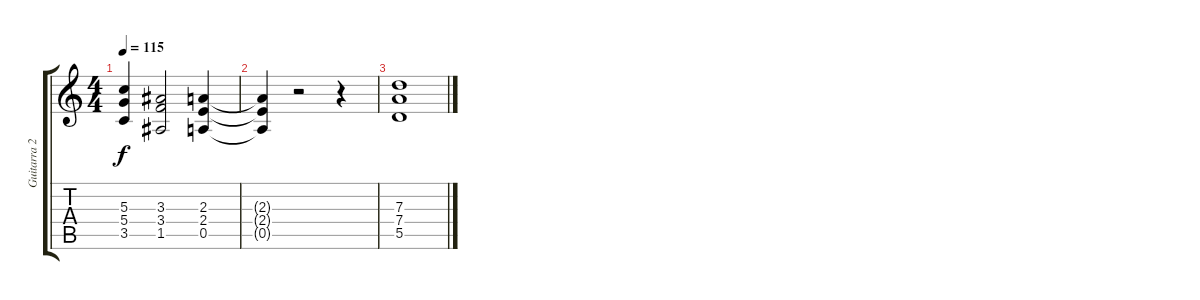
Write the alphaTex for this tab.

\track ("Guitarra 2" "Guitarra 2") {instrument acousticguitarsteel}
\staff {score tabs}
\tuning (E4 B3 G3 D3 A2 E2) {hide}
\ts (4 4)
\tempo 115
\clef g2
\ks c
(5.3{t} 5.4{t} 3.5{t}).4{dy f} (3.3 3.4 1.5).2 (2.3 2.4 0.5).4 |
(2.3{t} 2.4{t} 0.5{t}).4 r.2 r.4 |
(7.3 7.4 5.5).1
